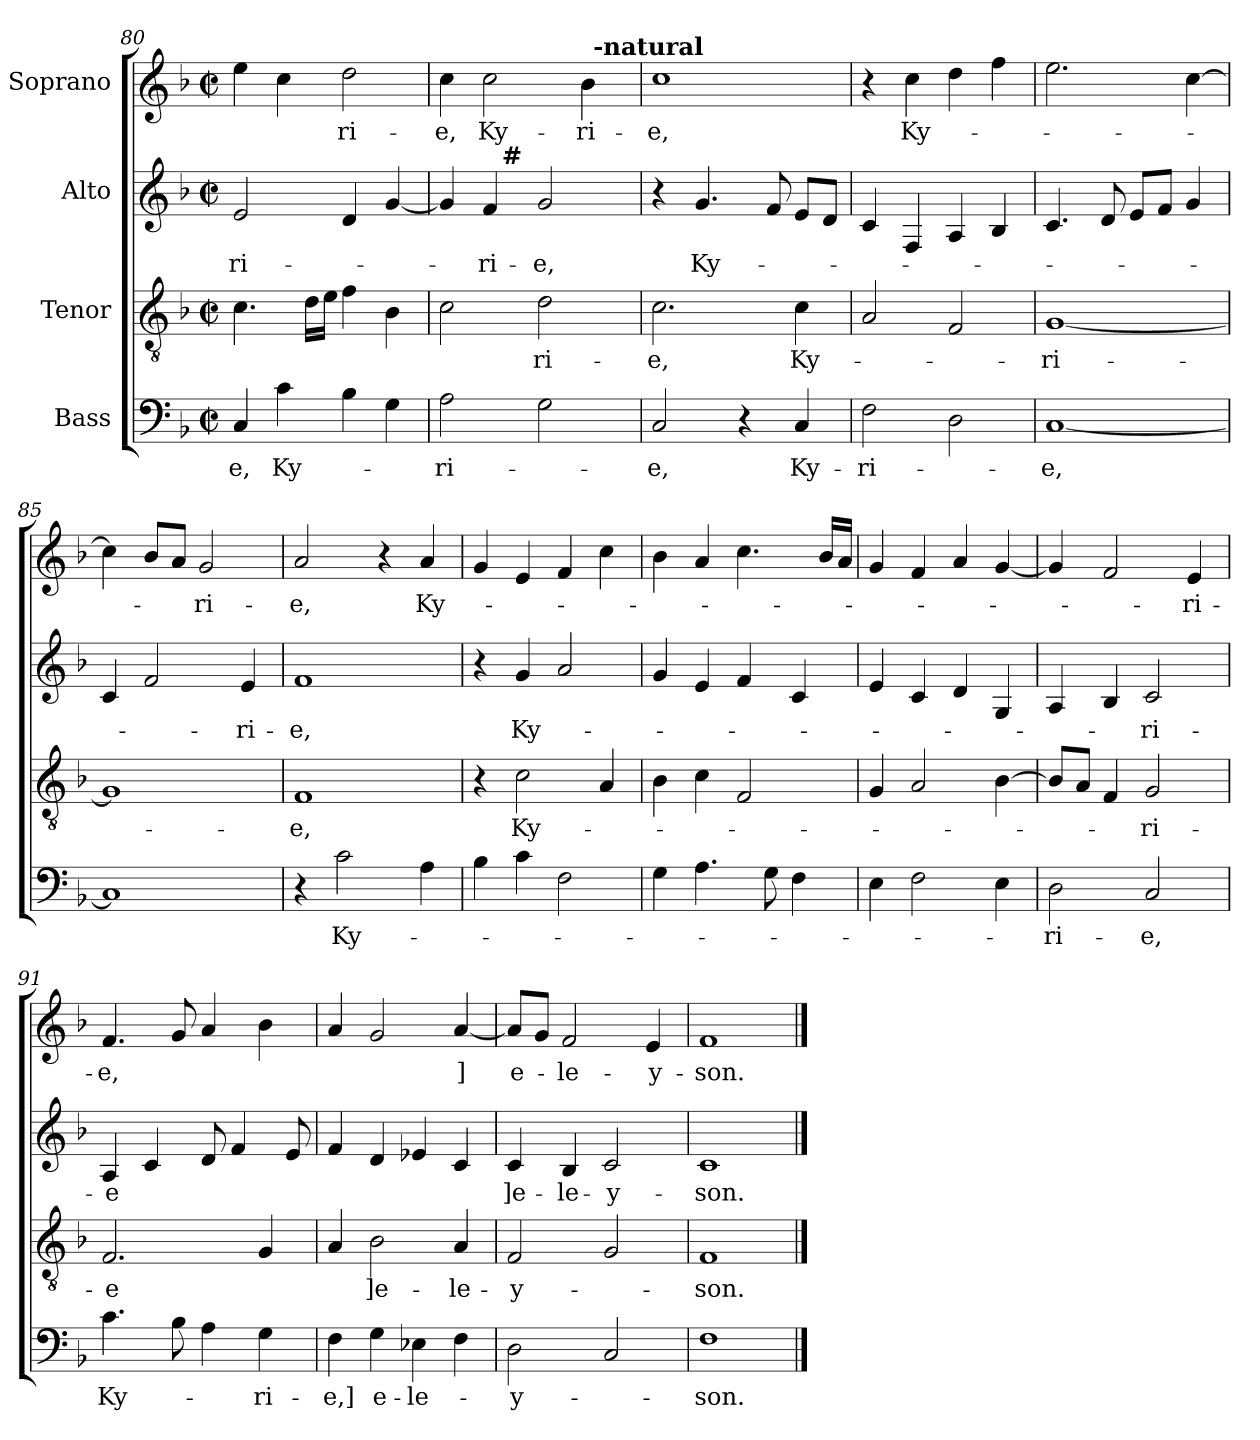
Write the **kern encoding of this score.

**kern	**text	**kern	**text	**kern	**text	**kern	**text
*part4	*part4	*part3	*part3	*part2	*part2	*part1	*part1
*staff4	*staff4	*staff3	*staff3	*staff2	*staff2	*staff1	*staff1
*I"Bass	*	*I"Tenor	*	*I"Alto	*	*I"Soprano	*
*clefF4	*	*clefGv2	*	*clefG2	*	*clefG2	*
*k[b-]	*	*k[b-]	*	*k[b-]	*	*k[b-]	*
*F:	*	*F:	*	*F:	*	*F:	*
*M2/2	*	*M2/2	*	*M2/2	*	*M2/2	*
*met(c|)	*	*met(c|)	*	*met(c|)	*	*met(c|)	*
=80	=80	=80	=80	=80	=80	=80	=80
4C/	-e,	4.c\	.	2e/	-ri-	4ee\	.
4c\	Ky-	.	.	.	.	4cc\	.
.	.	16d\LL	.	.	.	.	.
.	.	16e\JJ	.	.	.	.	.
4B-\	.	4f\	.	4d/	.	2dd\	-ri-
4G\	.	4B-\	.	[4g/	.	.	.
=81	=81	=81	=81	=81	=81	=81	=81
*	*	*	*	*^	*	*^	*
2A\	-ri-	2c\	.	4g/]	4ryy	.	4cc\	2ryy	-e,
.	.	.	.	4f/	16ryy	-ri-	2cc\	.	Ky-
!	!	!	!	!	!LO:TX:a:B:t=#	!	!	!	!
.	.	.	.	.	2ryy	.	.	.	.
2G\	.	2d\	-ri-	2g/	.	-e,	.	4ryy	.
.	.	.	.	.	.	.	4b-\	32ryy	-ri-
!	!	!	!	!	!	!	!	!LO:TX:a:B:t=-natural	!
.	.	.	.	.	.	.	.	8..ryy	.
.	.	.	.	.	8.ryy	.	.	.	.
*	*	*	*	*v	*v	*	*	*	*
*	*	*	*	*	*	*v	*v	*
!!LO:LB:g=z
=82	=82	=82	=82	=82	=82	=82	=82
2C/	-e,	2.c\	-e,	4r	.	1cc	-e,
.	.	.	.	4.g/	Ky-	.	.
4r	.	.	.	.	.	.	.
.	.	.	.	8f/	.	.	.
4C/	Ky-	4c\	Ky-	8e/L	.	.	.
.	.	.	.	8d/J	.	.	.
=83	=83	=83	=83	=83	=83	=83	=83
2F\	-ri-	2A/	.	4c/	.	4r	.
.	.	.	.	4F/	.	4cc\	Ky-
2D\	.	2F/	.	4A/	.	4dd\	.
.	.	.	.	4B-/	.	4ff\	.
=84	=84	=84	=84	=84	=84	=84	=84
[1C	-e,	[1G	-ri-	4.c/	.	2.ee\	.
.	.	.	.	8d/	.	.	.
.	.	.	.	8e/L	.	.	.
.	.	.	.	8f/J	.	.	.
.	.	.	.	4g/	.	[4cc\	.
=85	=85	=85	=85	=85	=85	=85	=85
1C]	.	1G]	.	4c/	.	4cc\]	.
.	.	.	.	2f/	.	8b-/L	.
.	.	.	.	.	.	8a/J	.
.	.	.	.	.	.	2g/	-ri-
.	.	.	.	4e/	-ri-	.	.
=86	=86	=86	=86	=86	=86	=86	=86
4r	.	1F	-e,	1f	-e,	2a/	-e,
2c\	Ky-	.	.	.	.	.	.
.	.	.	.	.	.	4r	.
4A\	.	.	.	.	.	4a/	Ky-
=87	=87	=87	=87	=87	=87	=87	=87
4B-\	.	4r	.	4r	.	4g/	.
4c\	.	2c\	Ky-	4g/	Ky-	4e/	.
2F\	.	.	.	2a/	.	4f/	.
.	.	4A/	.	.	.	4cc\	.
!!LO:LB:g=z
=88	=88	=88	=88	=88	=88	=88	=88
4G\	.	4B-\	.	4g/	.	4b-\	.
4.A\	.	4c\	.	4e/	.	4a/	.
.	.	2F/	.	4f/	.	4.cc\	.
8G\	.	.	.	.	.	.	.
4F\	.	.	.	4c/	.	.	.
.	.	.	.	.	.	16b-/LL	.
.	.	.	.	.	.	16a/JJ	.
=89	=89	=89	=89	=89	=89	=89	=89
4E\	.	4G/	.	4e/	.	4g/	.
2F\	.	2A/	.	4c/	.	4f/	.
.	.	.	.	4d/	.	4a/	.
4E\	.	[4B-\	.	4G/	.	[4g/	.
=90	=90	=90	=90	=90	=90	=90	=90
2D\	-ri-	8B-/L]	.	4A/	.	4g/]	.
.	.	8A/J	.	.	.	.	.
.	.	4F/	.	4B-/	.	2f/	.
2C/	-e,	2G/	-ri-	2c/	-ri-	.	.
.	.	.	.	.	.	4e/	-ri-
=91	=91	=91	=91	=91	=91	=91	=91
4.c\	Ky-	2.F/	-e	4A/	-e	4.f/	-e,
.	.	.	.	4c/	.	.	.
8B-\	.	.	.	.	.	8g/	.
4A\	.	.	.	8d/	.	4a/	.
.	.	.	.	4f/	.	.	.
4G\	-ri-	4G/	.	.	.	4b-\	.
.	.	.	.	8e/	.	.	.
=92	=92	=92	=92	=92	=92	=92	=92
4F\	-e,]	4A/	.	4f/	.	4a/	.
4G\	e-	2B-\	]e-	4d/	.	2g/	.
4E-X\	-le-	.	.	4e-X/	.	.	.
4F\	.	4A/	-le-	4c/	.	[4a/	]
=93	=93	=93	=93	=93	=93	=93	=93
2D\	-y-	2F/	-y-	4c/	]e-	8a/L]	e-
.	.	.	.	.	.	8g/J	.
.	.	.	.	4B-/	-le-	2f/	-le-
2C/	.	2G/	.	2c/	-y-	.	.
.	.	.	.	.	.	4e/	-y-
=94	=94	=94	=94	=94	=94	=94	=94
1F	-son.	1F	-son.	1c	-son.	1f	-son.
==	==	==	==	==	==	==	==
*-	*-	*-	*-	*-	*-	*-	*-
